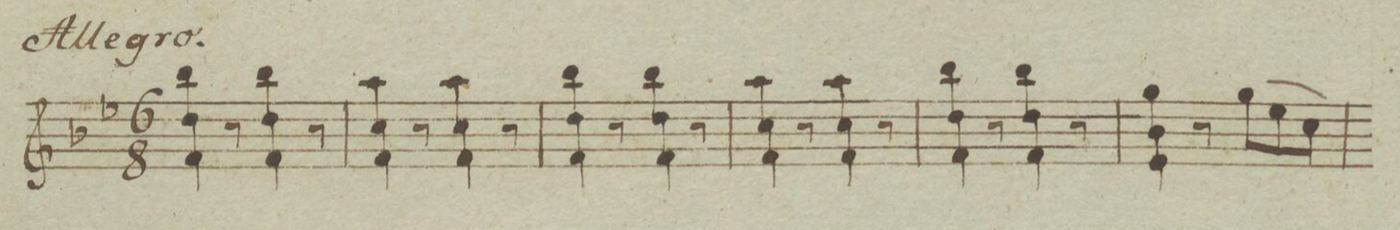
**kern	**dynam
*I"Violino Primo	*
*clefG2	*
*k[b-e-]	*
*met(c)	*
*M6/8	*
4bb- 4dd 4f\	.
8r	.
4bb- 4dd 4f\	.
8r	.
=21	=21
4aa 4cc 4f\	.
8r	.
4aa 4cc 4f\	.
8r	.
=22	=22
4bb- 4dd 4f\	.
8r	.
4bb- 4dd 4f\	.
8r	.
=23	=23
4aa 4cc 4f\	.
8r	.
4aa 4cc 4f\	.
8r	.
=24	=24
4bb- 4dd 4f\	.
8r	.
4bb- 4dd 4f\	.
8r	.
=25	=25
4gg 4b- 4e-\	.
8r	.
(8gg\L	.
8ee-\	.
8cc\J)	.
=26	=26
*-	*-
